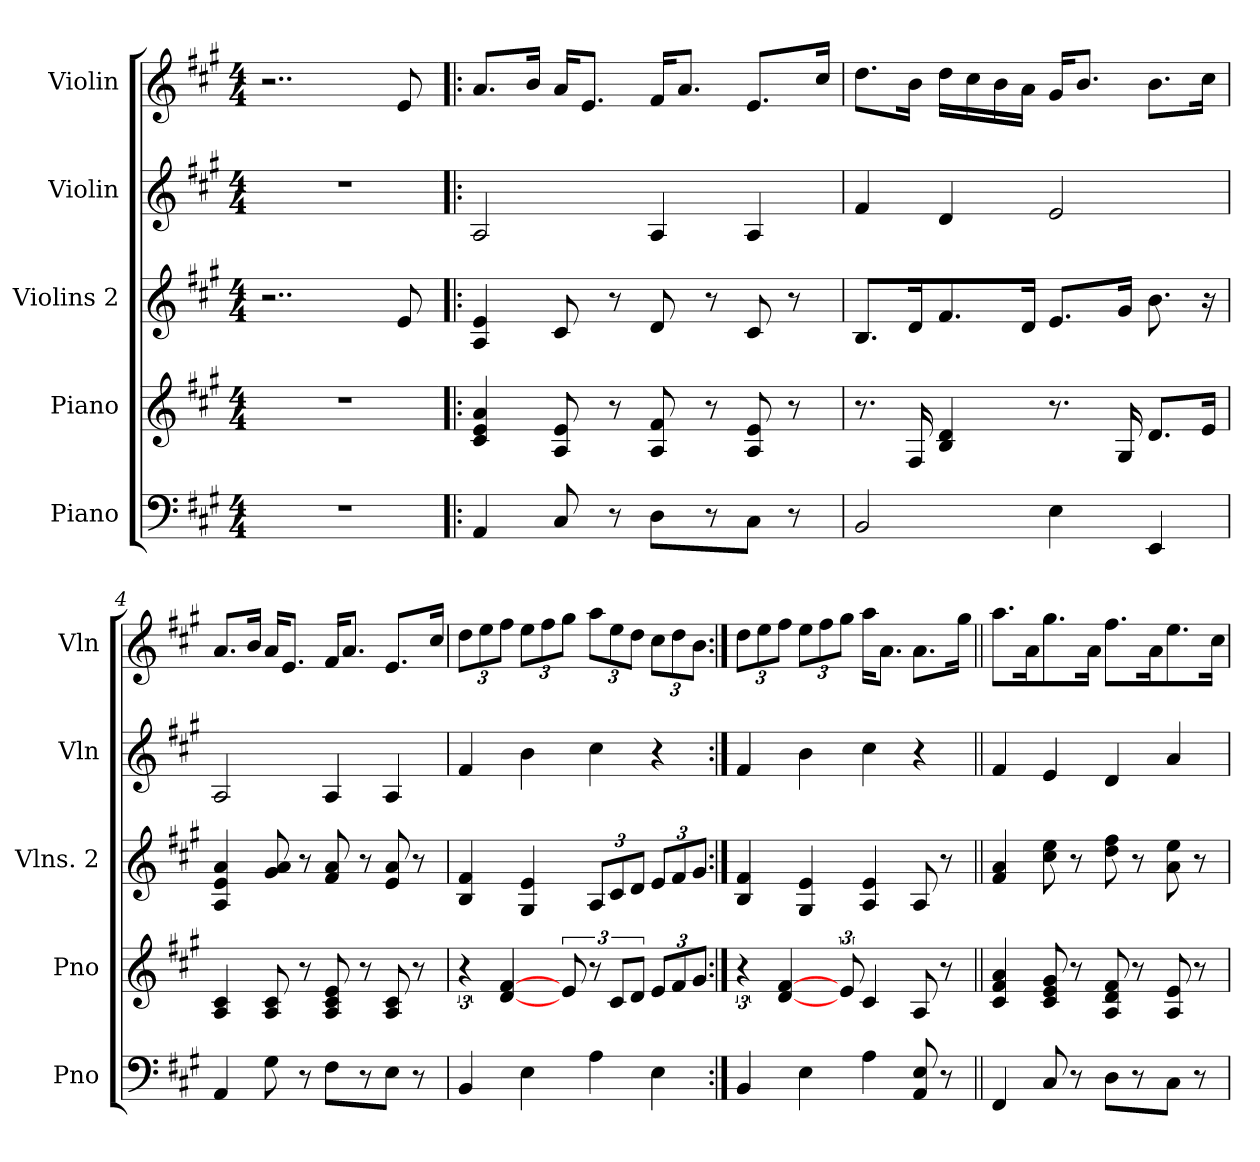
**kern	**kern	**kern	**kern	**kern
*part5	*part4	*part3	*part2	*part1
*staff5	*staff4	*staff3	*staff2	*staff1
*I"Piano	*I"Piano	*I"Violins 2	*I"Violin	*I"Violin
*I'Pno	*I'Pno	*I'Vlns. 2	*I'Vln	*I'Vln
*clefF4	*clefG2	*clefG2	*clefG2	*clefG2
*k[f#c#g#]	*k[f#c#g#]	*k[f#c#g#]	*k[f#c#g#]	*k[f#c#g#]
*M4/4	*M4/4	*M4/4	*M4/4	*M4/4
=1	=1	=1	=1	=1
1r	1r	2..r	1r	2..r
.	.	8e/	.	8e/
=2!|:	=2!|:	=2!|:	=2!|:	=2!|:
4AA/	4c#/ 4e/ 4a/	4A/ 4e/	2A/	8.a/L
.	.	.	.	16b/Jk
8C#/	8A/ 8e/	8c#/	.	16a/KL
.	.	.	.	8.e/J
8r	8r	8r	.	.
8D\L	8A/ 8f#/	8d/	4A/	16f#/KL
.	.	.	.	8.a/J
8r	8r	8r	.	.
8C#\J	8A/ 8e/	8c#/	4A/	8.e/L
8r	8r	8r	.	.
.	.	.	.	16cc#/Jk
=3	=3	=3	=3	=3
2BB/	8.r	8.B/L	4f#/	8.dd\L
.	16F#/	16d/K	.	16b\Jk
.	4B/ 4d/	8.f#/	4d/	16dd\LL
.	.	.	.	16cc#\
.	.	.	.	16b\
.	.	16d/Jk	.	16a\JJ
4E\	8.r	8.e/L	2e/	16g#/KL
.	.	.	.	8.b/J
.	16G#/	16g#/Jk	.	.
4EE/	8.d/L	8.b\	.	8.b\L
.	16e/Jk	16r	.	16cc#\Jk
=4	=4	=4	=4	=4
4AA/	4A/ 4c#/	4A/ 4e/ 4a/	2A/	8.a/L
.	.	.	.	16b/Jk
8G#\	8A/ 8c#/	8g#/ 8a/	.	16a/KL
.	.	.	.	8.e/J
8r	8r	8r	.	.
8F#\L	8A/ 8c#/ 8e/	8f#/ 8a/	4A/	16f#/KL
.	.	.	.	8.a/J
8r	8r	8r	.	.
8E\J	8A/ 8c#/	8e/ 8a/	4A/	8.e/L
8r	8r	8r	.	.
.	.	.	.	16cc#/Jk
!!LO:LB:g=z
=5	=5	=5	=5	=5
*	*	*	*	*Xbrackettup
4BB/	6r	4B/ 4f#/	4f#/	12dd\L
.	.	.	.	12ee\
.	[4d/ [4f#/	.	.	12ff#\J
4E\	.	4G#/ 4e/	4b\	12ee\L
.	.	.	.	12ff#\
.	12e/	.	.	12gg#\J
*	*	*Xbrackettup	*	*
4A\	12r	12A/L	4cc#\	12aa\L
.	12c#/L	12c#/	.	12ee\
.	12d/J	12d/J	.	12dd\J
4E\	12e/L	12e/L	4r	12cc#\L
.	12f#/	12f#/	.	12dd\
.	12g#/J	12g#/J	.	12b\J
=6:|!	=6:|!	=6:|!	=6:|!	=6:|!
4BB/	6r	4B/ 4f#/	4f#/	12dd\L
.	.	.	.	12ee\
.	[4d/ [4f#/	.	.	12ff#\J
4E\	.	4G#/ 4e/	4b\	12ee\L
.	.	.	.	12ff#\
.	12e/	.	.	12gg#\J
4A\	4c#/	4A/ 4e/	4cc#\	16aa\KL
.	.	.	.	8.a\J
8AA/ 8E/	8A/	8A/	4r	8.a\L
8r	8r	8r	.	.
.	.	.	.	16gg#\Jk
=7||	=7||	=7||	=7||	=7||
4FF#/	4c#/ 4f#/ 4a/	4f#/ 4a/	4f#/	8.aa\L
.	.	.	.	16a\K
8C#/	8c#/ 8e/ 8g#/	8cc#\ 8ee\	4e/	8.gg#\
8r	8r	8r	.	.
.	.	.	.	16a\Jk
8D\L	8A/ 8d/ 8f#/	8dd\ 8ff#\	4d/	8.ff#\L
8r	8r	8r	.	.
.	.	.	.	16a\K
8C#\J	8A/ 8e/	8a\ 8ee\	4a/	8.ee\
8r	8r	8r	.	.
.	.	.	.	16cc#\Jk
=	=	=	=	=
*-	*-	*-	*-	*-
